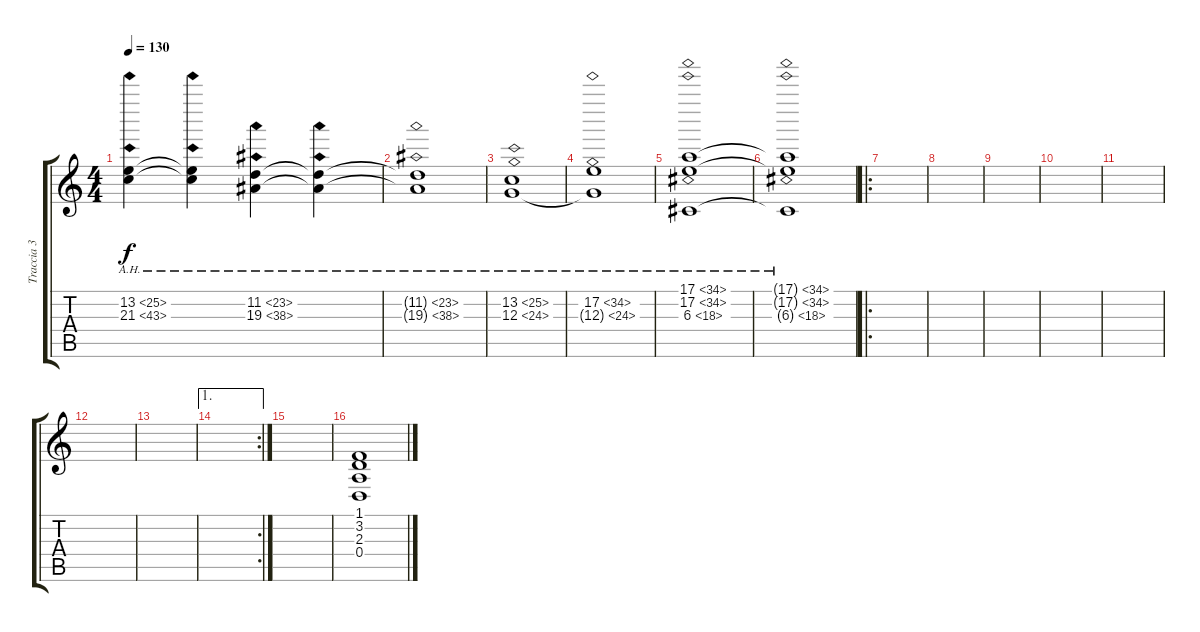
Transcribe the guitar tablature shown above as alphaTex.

\track ("Traccia 3" "Traccia 3") {instrument stringensemble1}
\staff {score tabs}
\tuning (E4 B3 G3 D3 A2 E2) {hide}
\ts (4 4)
\tempo 130
\clef g2
\ks c
(13.2{ah 12 t} 21.3{ah 22 t}).4{dy f} (13.2{ah 12 t} 21.3{ah 22 t}).4 (11.2{ah 12} 19.3{ah 19}).4 (11.2{ah 12 t} 19.3{ah 19 t}).4 |
(11.2{ah 12 t} 19.3{ah 19 t}).1 |
(13.2{ah 12} 12.3{ah 12}).1 |
(17.2{ah 17} 12.3{ah 12 t}).1 |
(17.1{ah 17} 17.2{ah 17} 6.3{ah 12}).1 |
(17.1{ah 17 t} 17.2{ah 17 t} 6.3{ah 12 t}).1 |
\ro
|
|
|
|
|
|
|
\ae 1
\rc 2
|
|
(1.1 3.2 2.3 0.4).1{volume 5}
